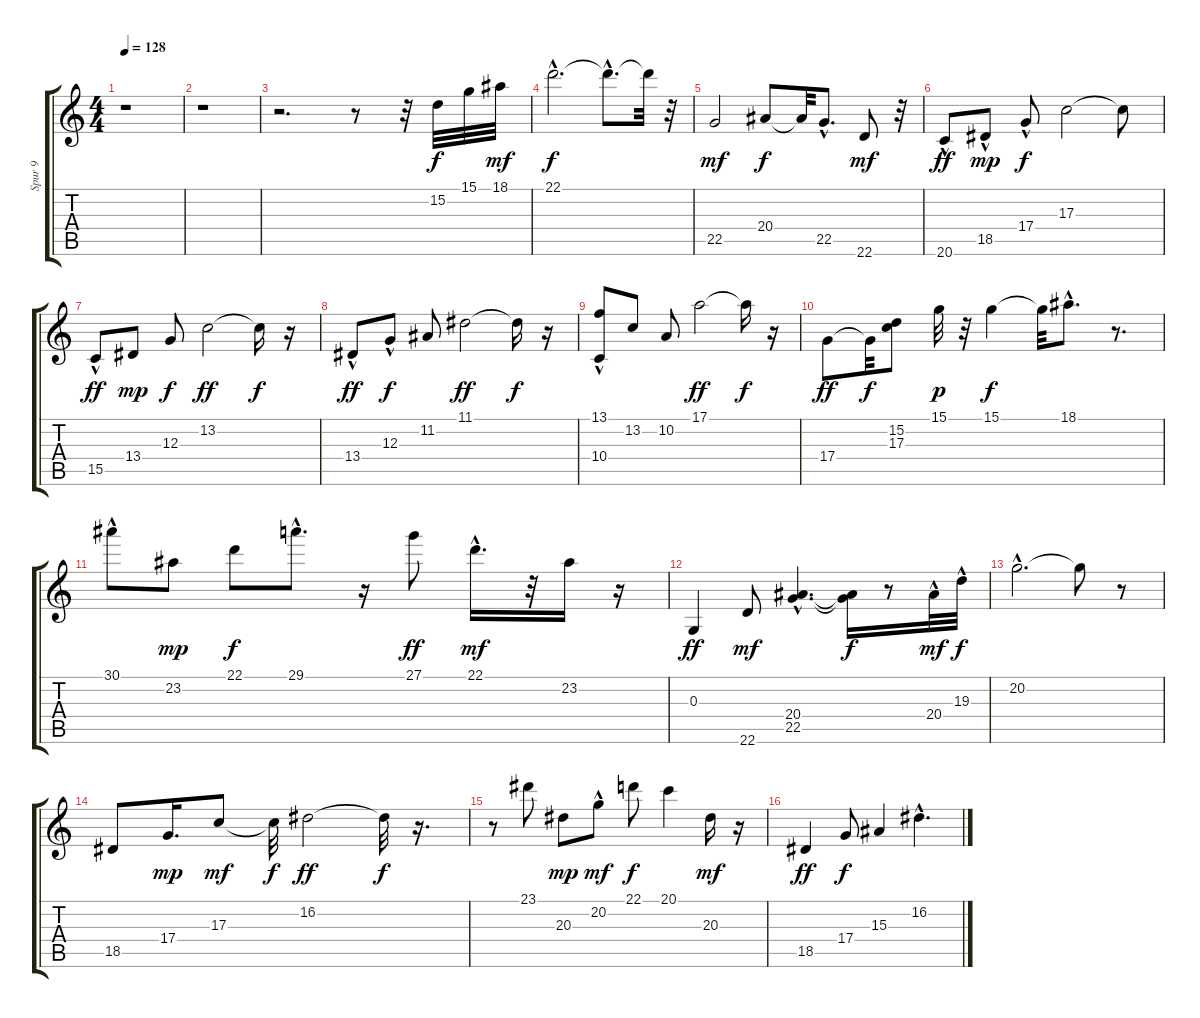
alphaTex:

\track ("Spur 9" "Spur 9") {instrument electricpiano1}
\staff {score tabs}
\tuning (E4 B3 G3 D3 A2 E2) {hide}
\ts (4 4)
\tempo 128
\clef g2
\ks c
r.1{dy f instrument electricpiano1} |
r.1 |
r.2{d} r.8 r.32 15.2.32 15.1.32 18.1.32{dy mf} |
22.1{hac}.2{d dy f} 22.1{hac t}.8{d} 22.1{t}.32 r.32 |
22.5.2{dy mf} 20.4.8{dy f} 20.4{t}.32 22.5{hac}.8{d} 22.6.8{dy mf} r.32 |
20.6{hac}.8{dy ff} 18.5{hac}.8{dy mp} 17.4{hac}.8{dy f} 17.3.2 17.3{t}.8 |
15.5{hac}.8{dy ff} 13.4.8{dy mp} 12.3.8{dy f} 13.2.2{dy ff} 13.2{t}.16{dy f} r.16 |
13.4{hac}.8{dy ff} 12.3{hac}.8{dy f} 11.2.8 11.1.2{dy ff} 11.1{t}.16{dy f} r.16 |
(13.1 10.4{hac}).8 13.2.8 10.2.8 17.1.2{dy ff} 17.1{t}.16{dy f} r.16 |
17.4.8{dy ff} 17.4{t}.32{dy f} (15.2 17.3).8 15.1.32{dy p} r.32 15.1.4{dy f} 15.1{t}.32 18.1{hac}.8{d} r.8{d} |
30.1{hac}.8 23.2.8{dy mp} 22.1.8{dy f} 29.1{hac}.8{d} r.16 27.1.8{dy ff} 22.1{hac}.16{d dy mf} r.32 23.2.16 r.16 |
0.3.4{dy ff} 22.6.8{dy mf} (20.4{hac} 22.5{hac}).4{d} (20.4{t} 22.5{t}).16{dy f} r.8 20.4{hac}.32{dy mf} 19.3{hac}.32{dy f} |
20.2{hac}.2{d} 20.2{t}.8 r.8 |
18.5.8 17.4.16{d dy mp} 17.3.8{dy mf} 17.3{t}.32{dy f} 16.2.2{dy ff} 16.2{t}.32{dy f} r.16{d} |
r.8 23.1.8 20.3.8{dy mp} 20.2{hac}.8{dy mf} 22.1.8{dy f} 20.1.4 20.3.16{dy mf} r.16 |
18.5.4{dy ff} 17.4.8{dy f} 15.3.4 16.2{hac}.4{d}
